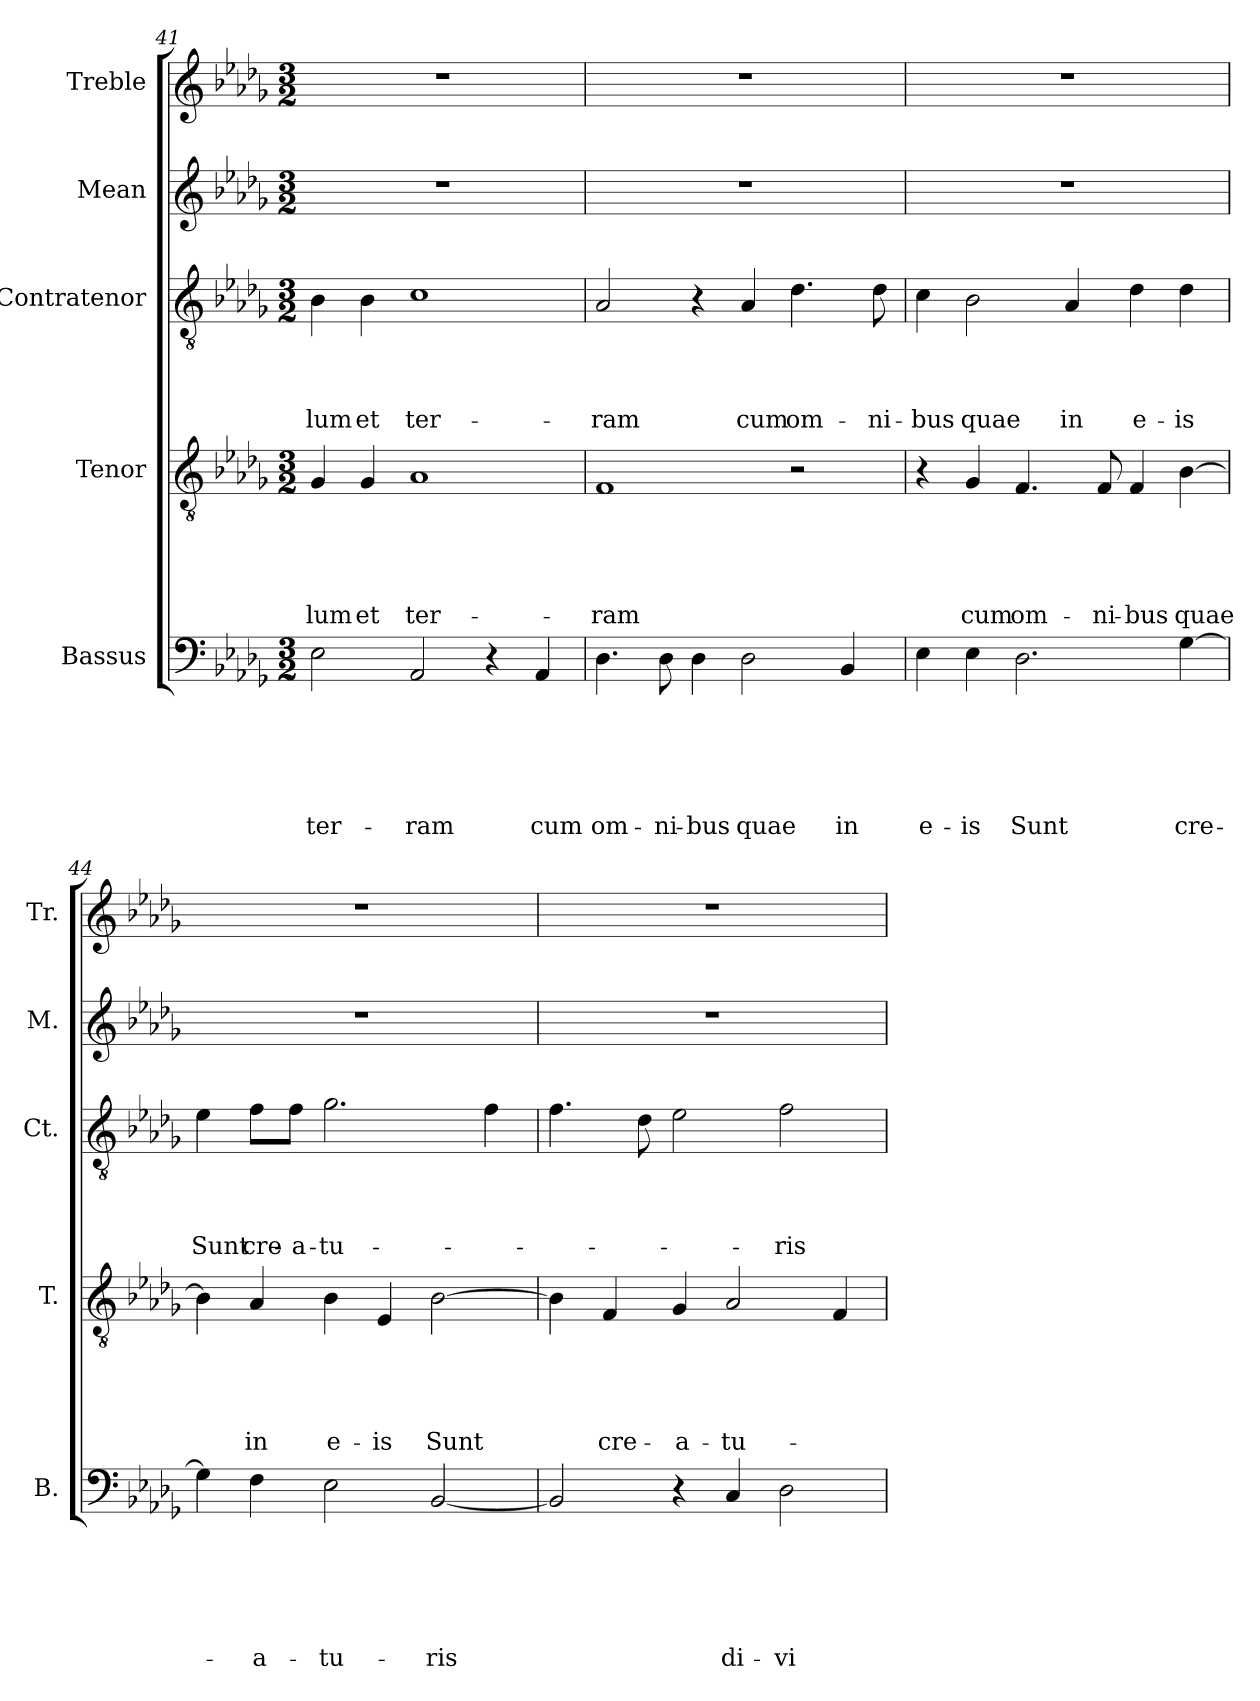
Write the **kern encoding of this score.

**kern	**text	**text	**text	**text	**text	**text	**kern	**text	**text	**text	**text	**text	**kern	**text	**text	**text	**text	**kern	**kern
*part5	*part5	*part5	*part5	*part5	*part5	*part5	*part4	*part4	*part4	*part4	*part4	*part4	*part3	*part3	*part3	*part3	*part3	*part2	*part1
*staff5	*staff5	*staff5	*staff5	*staff5	*staff5	*staff5	*staff4	*staff4	*staff4	*staff4	*staff4	*staff4	*staff3	*staff3	*staff3	*staff3	*staff3	*staff2	*staff1
*I"Bassus	*	*	*	*	*	*	*I"Tenor	*	*	*	*	*	*I"Contratenor	*	*	*	*	*I"Mean	*I"Treble
*I'B.	*	*	*	*	*	*	*I'T.	*	*	*	*	*	*I'Ct.	*	*	*	*	*I'M.	*I'Tr.
*clefF4	*	*	*	*	*	*	*clefGv2	*	*	*	*	*	*clefGv2	*	*	*	*	*clefG2	*clefG2
*k[b-e-a-d-g-]	*	*	*	*	*	*	*k[b-e-a-d-g-]	*	*	*	*	*	*k[b-e-a-d-g-]	*	*	*	*	*k[b-e-a-d-g-]	*k[b-e-a-d-g-]
*D-:	*	*	*	*	*	*	*D-:	*	*	*	*	*	*D-:	*	*	*	*	*D-:	*D-:
*M3/2	*	*	*	*	*	*	*M3/2	*	*	*	*	*	*M3/2	*	*	*	*	*M3/2	*M3/2
=41	=41	=41	=41	=41	=41	=41	=41	=41	=41	=41	=41	=41	=41	=41	=41	=41	=41	=41	=41
!	!	!	!	!	!	!LO:LY:b	!	!	!	!	!	!LO:LY:b	!	!	!	!	!LO:LY:b	!	!
2E-\	.	.	.	.	.	ter-	4G-/	.	.	.	.	-lum	4B-\	.	.	.	-lum	1.r	1.r
!	!	!	!	!	!	!	!	!	!	!	!	!LO:LY:b	!	!	!	!	!LO:LY:b	!	!
.	.	.	.	.	.	.	4G-/	.	.	.	.	et	4B-\	.	.	.	et	.	.
!	!	!	!	!	!	!LO:LY:b	!	!	!	!	!	!LO:LY:b	!	!	!	!	!LO:LY:b	!	!
2AA-/	.	.	.	.	.	-ram	1A-	.	.	.	.	ter-	1c	.	.	.	ter-	.	.
4r	.	.	.	.	.	.	.	.	.	.	.	.	.	.	.	.	.	.	.
!	!	!	!	!	!	!LO:LY:b	!	!	!	!	!	!	!	!	!	!	!	!	!
4AA-/	.	.	.	.	.	cum	.	.	.	.	.	.	.	.	.	.	.	.	.
=42	=42	=42	=42	=42	=42	=42	=42	=42	=42	=42	=42	=42	=42	=42	=42	=42	=42	=42	=42
!	!	!	!	!	!	!LO:LY:b	!	!	!	!	!	!LO:LY:b	!	!	!	!	!LO:LY:b	!	!
4.D-\	.	.	.	.	.	om-	1F	.	.	.	.	-ram	2A-/	.	.	.	-ram	1.r	1.r
!	!	!	!	!	!	!LO:LY:b	!	!	!	!	!	!	!	!	!	!	!	!	!
8D-\	.	.	.	.	.	-ni-	.	.	.	.	.	.	.	.	.	.	.	.	.
!	!	!	!	!	!	!LO:LY:b:rj	!	!	!	!	!	!	!	!	!	!	!	!	!
4D-\	.	.	.	.	.	-bus	.	.	.	.	.	.	4r	.	.	.	.	.	.
!	!	!	!	!	!	!LO:LY:b	!	!	!	!	!	!	!	!	!	!	!LO:LY:b	!	!
2D-\	.	.	.	.	.	quae	.	.	.	.	.	.	4A-/	.	.	.	cum	.	.
!	!	!	!	!	!	!	!	!	!	!	!	!	!	!	!	!	!LO:LY:b	!	!
.	.	.	.	.	.	.	2r	.	.	.	.	.	4.d-\	.	.	.	om-	.	.
!	!	!	!	!	!	!LO:LY:b	!	!	!	!	!	!	!	!	!	!	!	!	!
4BB-/	.	.	.	.	.	in	.	.	.	.	.	.	.	.	.	.	.	.	.
!	!	!	!	!	!	!	!	!	!	!	!	!	!	!	!	!	!LO:LY:b	!	!
.	.	.	.	.	.	.	.	.	.	.	.	.	8d-\	.	.	.	-ni-	.	.
=43	=43	=43	=43	=43	=43	=43	=43	=43	=43	=43	=43	=43	=43	=43	=43	=43	=43	=43	=43
!	!	!	!	!	!	!LO:LY:b	!	!	!	!	!	!	!	!	!	!	!LO:LY:b	!	!
4E-\	.	.	.	.	.	e-	4r	.	.	.	.	.	4c\	.	.	.	-bus	1.r	1.r
!	!	!	!	!	!	!LO:LY:b	!	!	!	!	!	!LO:LY:b	!	!	!	!	!LO:LY:b	!	!
4E-\	.	.	.	.	.	-is	4G-/	.	.	.	.	cum	2B-\	.	.	.	quae	.	.
!	!	!	!	!	!	!LO:LY:b	!	!	!	!	!	!LO:LY:b	!	!	!	!	!	!	!
2.D-\	.	.	.	.	.	Sunt	4.F/	.	.	.	.	om-	.	.	.	.	.	.	.
!	!	!	!	!	!	!	!	!	!	!	!	!	!	!	!	!	!LO:LY:b	!	!
.	.	.	.	.	.	.	.	.	.	.	.	.	4A-/	.	.	.	in	.	.
!	!	!	!	!	!	!	!	!	!	!	!	!LO:LY:b	!	!	!	!	!	!	!
.	.	.	.	.	.	.	8F/	.	.	.	.	-ni-	.	.	.	.	.	.	.
!	!	!	!	!	!	!	!	!	!	!	!	!LO:LY:b	!	!	!	!	!LO:LY:b	!	!
.	.	.	.	.	.	.	4F/	.	.	.	.	-bus	4d-\	.	.	.	e-	.	.
!	!	!	!	!	!	!LO:LY:b	!	!	!	!	!	!LO:LY:b	!	!	!	!	!LO:LY:b	!	!
[>4G-\	.	.	.	.	.	cre-	[>4B-\	.	.	.	.	quae	4d-\	.	.	.	-is	.	.
=44	=44	=44	=44	=44	=44	=44	=44	=44	=44	=44	=44	=44	=44	=44	=44	=44	=44	=44	=44
!	!	!	!	!	!	!	!	!	!	!	!	!	!	!	!	!	!LO:LY:b	!	!
4G-\]	.	.	.	.	.	.	4B-\]	.	.	.	.	.	4e-\	.	.	.	Sunt	1.r	1.r
!	!	!	!	!	!	!LO:LY:b	!	!	!	!	!	!LO:LY:b	!	!	!	!	!LO:LY:b	!	!
4F\	.	.	.	.	.	-a-	4A-/	.	.	.	.	in	8f\L	.	.	.	cre-	.	.
!	!	!	!	!	!	!	!	!	!	!	!	!	!	!	!	!	!LO:LY:b	!	!
.	.	.	.	.	.	.	.	.	.	.	.	.	8f\J	.	.	.	-a-	.	.
!	!	!	!	!	!	!LO:LY:b	!	!	!	!	!	!LO:LY:b	!	!	!	!	!LO:LY:b:rj	!	!
2E-\	.	.	.	.	.	-tu-	4B-\	.	.	.	.	e-	2.g-\	.	.	.	-tu-	.	.
!	!	!	!	!	!	!	!	!	!	!	!	!LO:LY:b	!	!	!	!	!	!	!
.	.	.	.	.	.	.	4E-/	.	.	.	.	-is	.	.	.	.	.	.	.
!	!	!	!	!	!	!LO:LY:b	!	!	!	!	!	!LO:LY:b	!	!	!	!	!	!	!
[<2BB-/	.	.	.	.	.	-ris	[>2B-\	.	.	.	.	Sunt	.	.	.	.	.	.	.
.	.	.	.	.	.	.	.	.	.	.	.	.	4f\	.	.	.	.	.	.
=45	=45	=45	=45	=45	=45	=45	=45	=45	=45	=45	=45	=45	=45	=45	=45	=45	=45	=45	=45
2BB-/]	.	.	.	.	.	.	4B-\]	.	.	.	.	.	4.f\	.	.	.	.	1.r	1.r
!	!	!	!	!	!	!	!	!	!	!	!	!LO:LY:b	!	!	!	!	!	!	!
.	.	.	.	.	.	.	4F/	.	.	.	.	cre-	.	.	.	.	.	.	.
.	.	.	.	.	.	.	.	.	.	.	.	.	8d-\	.	.	.	.	.	.
!	!	!	!	!	!	!	!	!	!	!	!	!LO:LY:b:rj	!	!	!	!	!	!	!
4r	.	.	.	.	.	.	4G-/	.	.	.	.	-a-	2e-\	.	.	.	.	.	.
!	!	!	!	!	!	!LO:LY:b	!	!	!	!	!	!LO:LY:b	!	!	!	!	!	!	!
4C/	.	.	.	.	.	di-	2A-/	.	.	.	.	-tu-	.	.	.	.	.	.	.
!	!	!	!	!	!	!LO:LY:b:rj	!	!	!	!	!	!	!	!	!	!	!LO:LY:b	!	!
2D-\	.	.	.	.	.	-vi-	.	.	.	.	.	.	2f\	.	.	.	-ris	.	.
.	.	.	.	.	.	.	4F/	.	.	.	.	.	.	.	.	.	.	.	.
=	=	=	=	=	=	=	=	=	=	=	=	=	=	=	=	=	=	=	=
*-	*-	*-	*-	*-	*-	*-	*-	*-	*-	*-	*-	*-	*-	*-	*-	*-	*-	*-	*-
